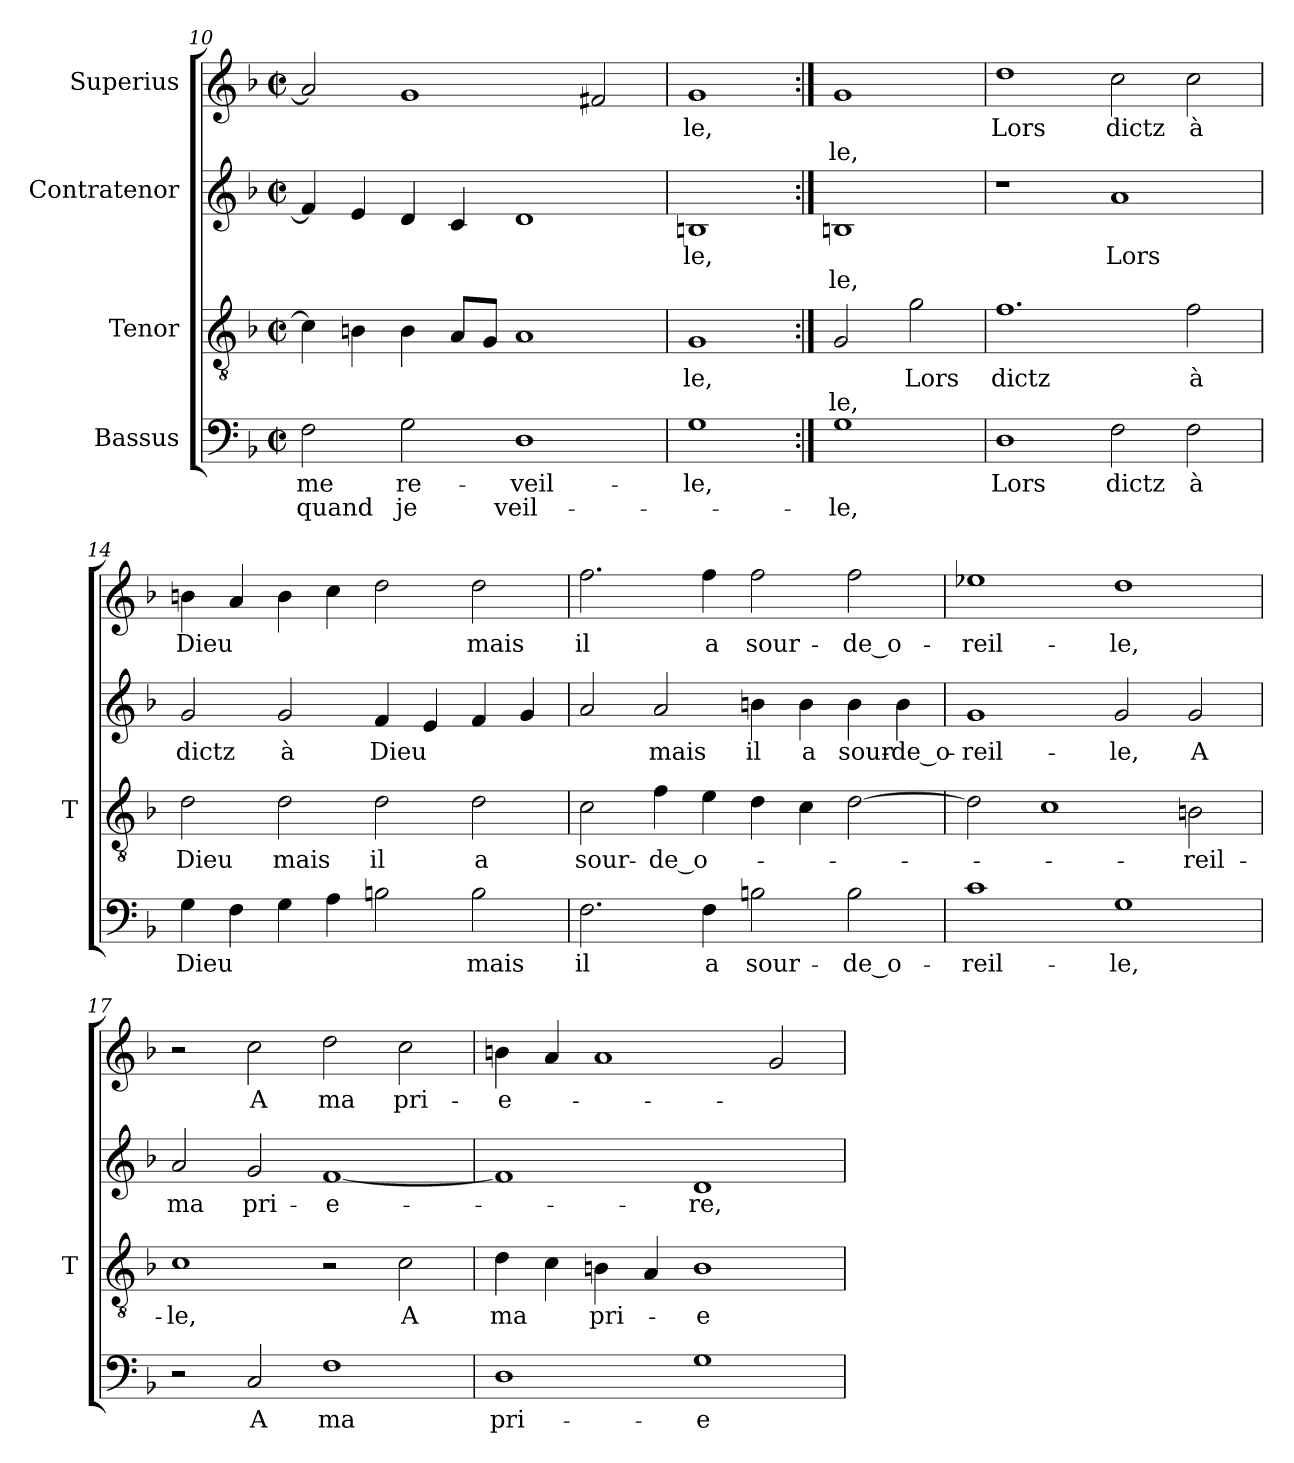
**kern	**text	**text	**kern	**text	**text	**kern	**text	**text	**kern	**text	**text
*part4	*part4	*part4	*part3	*part3	*part3	*part2	*part2	*part2	*part1	*part1	*part1
*staff4	*staff4	*staff4	*staff3	*staff3	*staff3	*staff2	*staff2	*staff2	*staff1	*staff1	*staff1
*I"Bassus	*	*	*I"Tenor	*	*	*I"Contratenor	*	*	*I"Superius	*	*
*	*	*	*I'T	*	*	*	*	*	*	*	*
!!LO:PB:g=z
*clefF4	*	*	*clefGv2	*	*	*clefG2	*	*	*clefG2	*	*
*k[b-]	*	*	*k[b-]	*	*	*k[b-]	*	*	*k[b-]	*	*
*F:	*	*	*F:	*	*	*F:	*	*	*F:	*	*
*M2/2	*	*	*M2/2	*	*	*M2/2	*	*	*M2/2	*	*
*met(c|)	*	*	*met(c|)	*	*	*met(c|)	*	*	*met(c|)	*	*
=10	=10	=10	=10	=10	=10	=10	=10	=10	=10	=10	=10
2F	-me	-quand	4c]	.	.	4f]	.	.	2a]	.	.
.	.	.	4B	.	.	4e	.	.	.	.	.
2G	re-	-je	4B	.	.	4d	.	.	1g	.	.
.	.	.	8AL	.	.	4c	.	.	.	.	.
.	.	.	8GJ	.	.	.	.	.	.	.	.
1D	veil-	veil-	1A	.	.	1d	.	.	.	.	.
.	.	.	.	.	.	.	.	.	2f#X	.	.
=11	=11	=11	=11	=11	=11	=11	=11	=11	=11	=11	=11
1G	-le,	.	1G	-le,	.	1B	-le,	.	1g	-le,	.
=12:|!	=12:|!	=12:|!	=12:|!	=12:|!	=12:|!	=12:|!	=12:|!	=12:|!	=12:|!	=12:|!	=12:|!
1G	.	-le,	2G	.	-le,	1B	.	-le,	1g	.	-le,
.	.	.	2g	-Lors	.	.	.	.	.	.	.
=13	=13	=13	=13	=13	=13	=13	=13	=13	=13	=13	=13
1D	-Lors	.	1.f	-dictz	.	1r	.	.	1dd	-Lors	.
2F	-dictz	.	.	.	.	1a	-Lors	.	2cc	-dictz	.
2F	-à	.	2f	-à	.	.	.	.	2cc	-à	.
=14	=14	=14	=14	=14	=14	=14	=14	=14	=14	=14	=14
4G	-Dieu	.	2d	-Dieu	.	2g	-dictz	.	4b	-Dieu	.
4F	.	.	.	.	.	.	.	.	4a	.	.
4G	.	.	2d	-mais	.	2g	-à	.	4b	.	.
4A	.	.	.	.	.	.	.	.	4cc	.	.
2B	.	.	2d	-il	.	4f	-Dieu	.	2dd	.	.
.	.	.	.	.	.	4e	.	.	.	.	.
2B	-mais	.	2d	-a	.	4f	.	.	2dd	-mais	.
.	.	.	.	.	.	4g	.	.	.	.	.
!!LO:LB:g=z
=15	=15	=15	=15	=15	=15	=15	=15	=15	=15	=15	=15
2.F	-il	.	2c	sour-	.	2a	.	.	2.ff	-il	.
.	.	.	4f	de_o-	.	2a	-mais	.	.	.	.
4F	-a	.	4e	.	.	.	.	.	4ff	-a	.
2B	sour-	.	4d	.	.	4b	-il	.	2ff	sour-	.
.	.	.	4c	.	.	4b	-a	.	.	.	.
2B	de_o-	.	[2d	.	.	4b	sour-	.	2ff	de_o-	.
.	.	.	.	.	.	4b	de_o-	.	.	.	.
=16	=16	=16	=16	=16	=16	=16	=16	=16	=16	=16	=16
1c	reil-	.	2d]	.	.	1g	reil-	.	1ee-X	reil-	.
.	.	.	1c	.	.	.	.	.	.	.	.
1G	-le,	.	.	.	.	2g	-le,	.	1dd	-le,	.
.	.	.	2Bn	reil-	.	2g	-A	.	.	.	.
=17	=17	=17	=17	=17	=17	=17	=17	=17	=17	=17	=17
2r	.	.	1c	-le,	.	2a	-ma	.	2r	.	.
2C	-A	.	.	.	.	2g	pri-	.	2cc	-A	.
1F	-ma	.	2r	.	.	[1f	e-	.	2dd	-ma	.
.	.	.	2c	-A	.	.	.	.	2cc	pri-	.
=18	=18	=18	=18	=18	=18	=18	=18	=18	=18	=18	=18
1D	pri-	.	4d	-ma	.	1f]	.	.	4b	e-	.
.	.	.	4c	.	.	.	.	.	4a	.	.
.	.	.	4B	pri-	.	.	.	.	1a	.	.
.	.	.	4A	.	.	.	.	.	.	.	.
1G	e-	.	1B	e-	.	1d	-re,	.	.	.	.
.	.	.	.	.	.	.	.	.	2g	.	.
=	=	=	=	=	=	=	=	=	=	=	=
*-	*-	*-	*-	*-	*-	*-	*-	*-	*-	*-	*-
